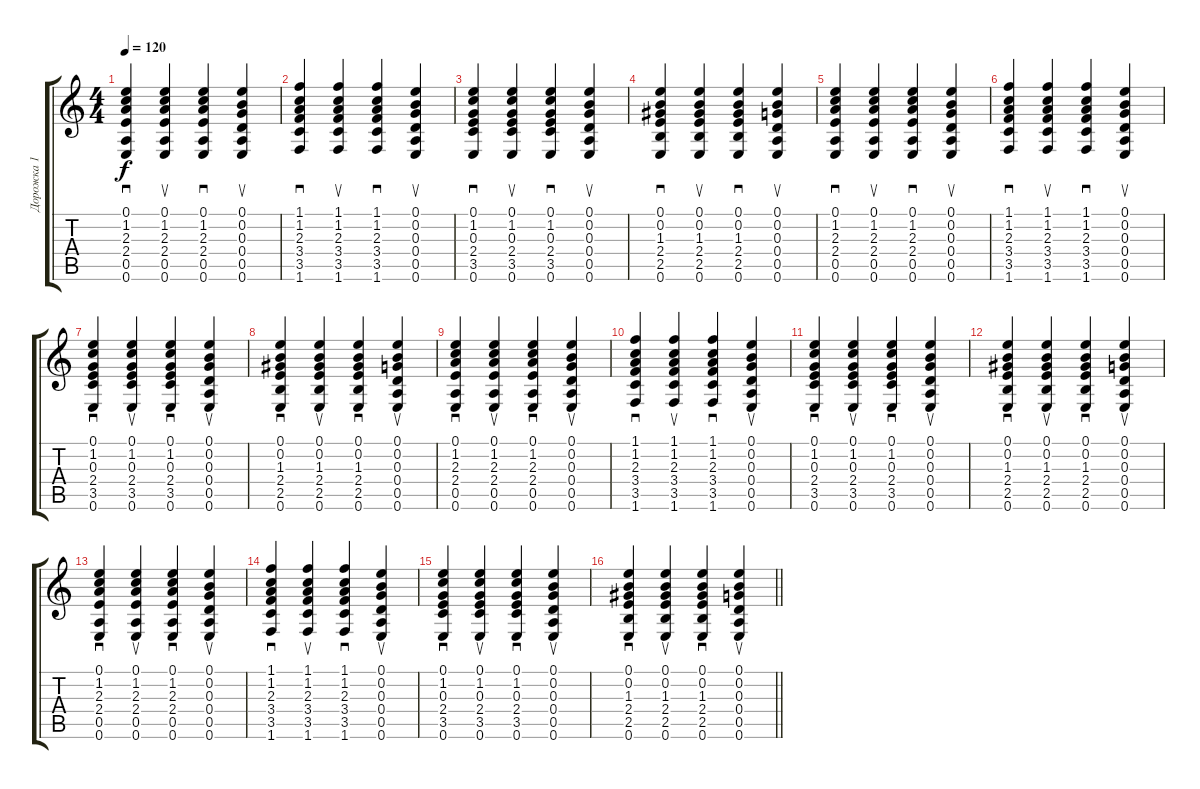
\track ("Дорожка 1" "Дорожка 1") {instrument acousticguitarsteel}
\staff {score tabs}
\tuning (E4 B3 G3 D3 A2 E2) {hide}
\ts (4 4)
\tempo 120
\clef g2
\ks c
(0.1 1.2 2.3 2.4 0.5 0.6).4{sd dy f} (0.1 1.2 2.3 2.4 0.5 0.6).4{su} (0.1 1.2 2.3 2.4 0.5 0.6).4{sd} (0.1 0.2 0.3 0.4 0.5 0.6).4{su} |
(1.1 1.2 2.3 3.4 3.5 1.6).4{sd} (1.1 1.2 2.3 3.4 3.5 1.6).4{su} (1.1 1.2 2.3 3.4 3.5 1.6).4{sd} (0.1 0.2 0.3 0.4 0.5 0.6).4{su} |
(0.1 1.2 0.3 2.4 3.5 0.6).4{sd} (0.1 1.2 0.3 2.4 3.5 0.6).4{su} (0.1 1.2 0.3 2.4 3.5 0.6).4{sd} (0.1 0.2 0.3 0.4 0.5 0.6).4{su} |
(0.1 0.2 1.3 2.4 2.5 0.6).4{sd} (0.1 0.2 1.3 2.4 2.5 0.6).4{su} (0.1 0.2 1.3 2.4 2.5 0.6).4{sd} (0.1 0.2 0.3 0.4 0.5 0.6).4{su} |
(0.1 1.2 2.3 2.4 0.5 0.6).4{sd} (0.1 1.2 2.3 2.4 0.5 0.6).4{su} (0.1 1.2 2.3 2.4 0.5 0.6).4{sd} (0.1 0.2 0.3 0.4 0.5 0.6).4{su} |
(1.1 1.2 2.3 3.4 3.5 1.6).4{sd} (1.1 1.2 2.3 3.4 3.5 1.6).4{su} (1.1 1.2 2.3 3.4 3.5 1.6).4{sd} (0.1 0.2 0.3 0.4 0.5 0.6).4{su} |
(0.1 1.2 0.3 2.4 3.5 0.6).4{sd} (0.1 1.2 0.3 2.4 3.5 0.6).4{su} (0.1 1.2 0.3 2.4 3.5 0.6).4{sd} (0.1 0.2 0.3 0.4 0.5 0.6).4{su} |
(0.1 0.2 1.3 2.4 2.5 0.6).4{sd} (0.1 0.2 1.3 2.4 2.5 0.6).4{su} (0.1 0.2 1.3 2.4 2.5 0.6).4{sd} (0.1 0.2 0.3 0.4 0.5 0.6).4{su} |
(0.1 1.2 2.3 2.4 0.5 0.6).4{sd} (0.1 1.2 2.3 2.4 0.5 0.6).4{su} (0.1 1.2 2.3 2.4 0.5 0.6).4{sd} (0.1 0.2 0.3 0.4 0.5 0.6).4{su} |
(1.1 1.2 2.3 3.4 3.5 1.6).4{sd} (1.1 1.2 2.3 3.4 3.5 1.6).4{su} (1.1 1.2 2.3 3.4 3.5 1.6).4{sd} (0.1 0.2 0.3 0.4 0.5 0.6).4{su} |
(0.1 1.2 0.3 2.4 3.5 0.6).4{sd} (0.1 1.2 0.3 2.4 3.5 0.6).4{su} (0.1 1.2 0.3 2.4 3.5 0.6).4{sd} (0.1 0.2 0.3 0.4 0.5 0.6).4{su} |
(0.1 0.2 1.3 2.4 2.5 0.6).4{sd} (0.1 0.2 1.3 2.4 2.5 0.6).4{su} (0.1 0.2 1.3 2.4 2.5 0.6).4{sd} (0.1 0.2 0.3 0.4 0.5 0.6).4{su} |
(0.1 1.2 2.3 2.4 0.5 0.6).4{sd} (0.1 1.2 2.3 2.4 0.5 0.6).4{su} (0.1 1.2 2.3 2.4 0.5 0.6).4{sd} (0.1 0.2 0.3 0.4 0.5 0.6).4{su} |
(1.1 1.2 2.3 3.4 3.5 1.6).4{sd} (1.1 1.2 2.3 3.4 3.5 1.6).4{su} (1.1 1.2 2.3 3.4 3.5 1.6).4{sd} (0.1 0.2 0.3 0.4 0.5 0.6).4{su} |
(0.1 1.2 0.3 2.4 3.5 0.6).4{sd} (0.1 1.2 0.3 2.4 3.5 0.6).4{su} (0.1 1.2 0.3 2.4 3.5 0.6).4{sd} (0.1 0.2 0.3 0.4 0.5 0.6).4{su} |
\barLineRight lightlight
(0.1 0.2 1.3 2.4 2.5 0.6).4{sd} (0.1 0.2 1.3 2.4 2.5 0.6).4{su} (0.1 0.2 1.3 2.4 2.5 0.6).4{sd} (0.1 0.2 0.3 0.4 0.5 0.6).4{su}
